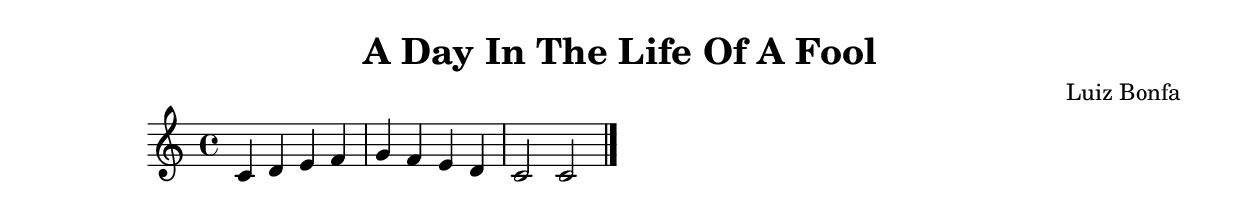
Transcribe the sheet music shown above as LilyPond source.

\version "2.24.4"

\header {
  title = "A Day In The Life Of A Fool"
  composer = "Luiz Bonfa"
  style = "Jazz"
}

\score {
  \new Staff {
    \clef treble
    \time 4/4
    \key c \major
    
    % Simple chord progression placeholder
    c'4 d' e' f' |
    g' f' e' d' |
    c'2 c'2 |
    \bar "|."
  }
  \layout {}
  \midi {
    \tempo 4 = 120
  }
}